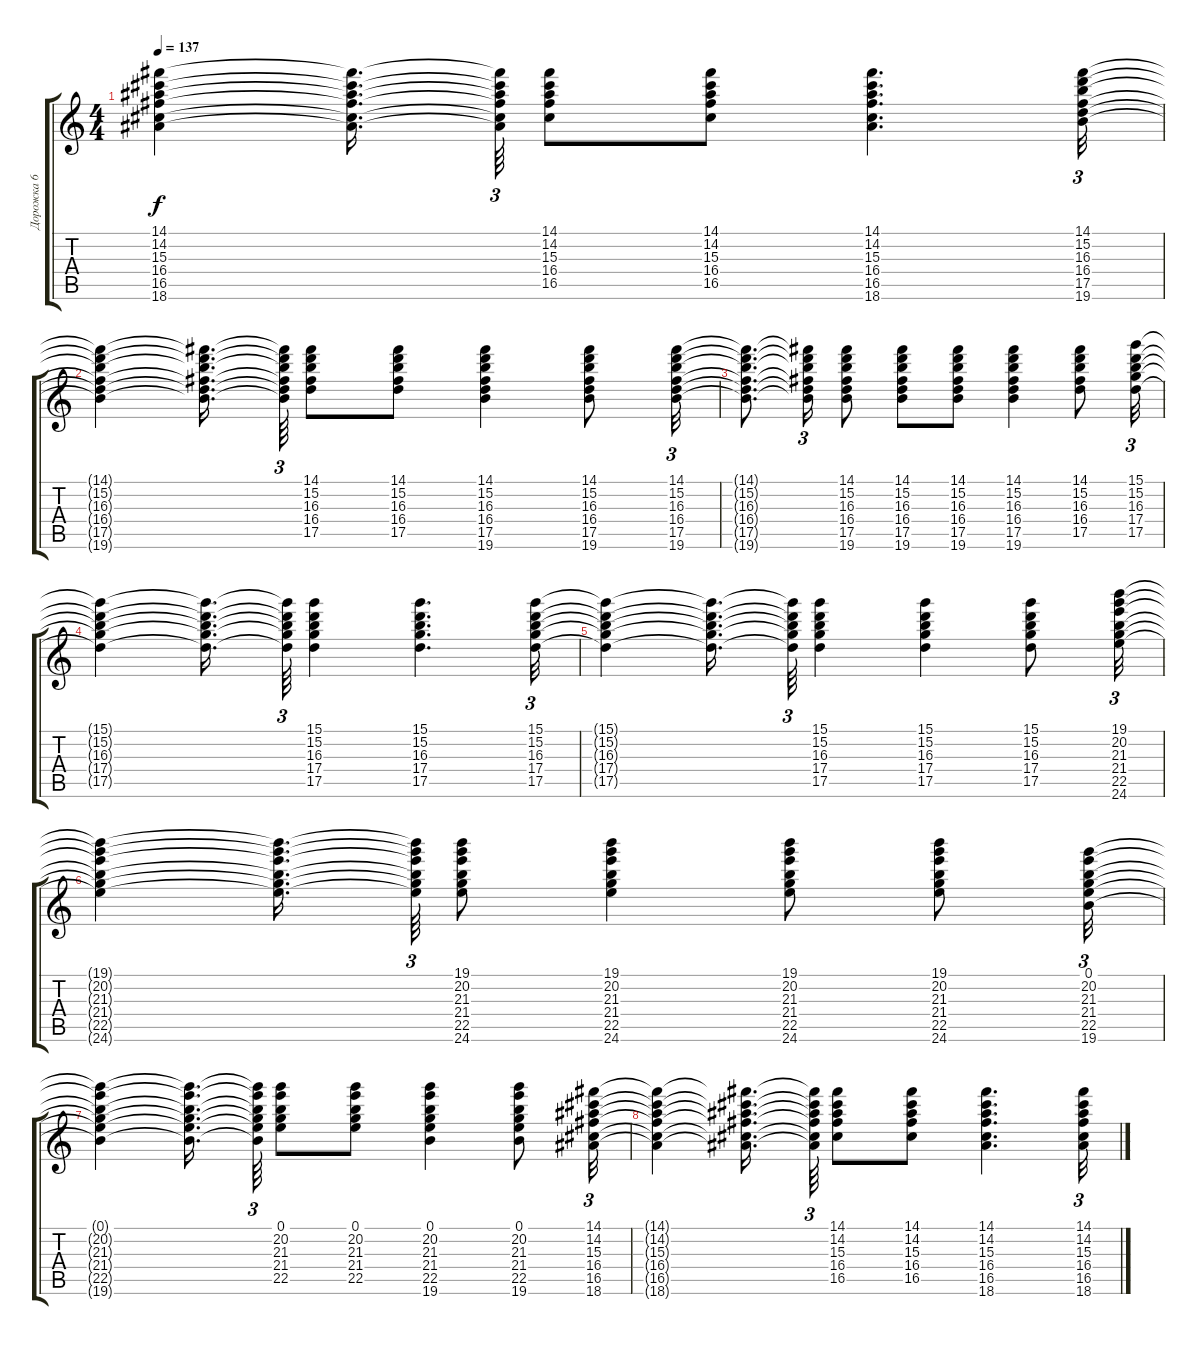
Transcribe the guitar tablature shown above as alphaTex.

\track ("Дорожка 6" "Дорожка 6") {instrument electricguitarclean}
\staff {score tabs}
\tuning (E4 B3 G3 D3 A2 E2) {hide}
\ts (4 4)
\tempo 137
\clef g2
\ks c
(14.1{t} 14.2{t} 15.3{t} 16.4{t} 16.5{t} 18.6{t}).4{dy f} (14.1{t} 14.2{t} 15.3{t} 16.4{t} 16.5{t} 18.6{t}).16{d beam splitsecondary} (14.1{t} 14.2{t} 15.3{t} 16.4{t} 16.5{t} 18.6{t}).64{tu (3 2)} (14.1 14.2 15.3 16.4 16.5).8 (14.1 14.2 15.3 16.4 16.5).8 (14.1 14.2 15.3 16.4 16.5 18.6).4{d} (14.1 15.2 16.3 16.4 17.5 19.6).32{tu (3 2)} |
(14.1{t} 15.2{t} 16.3{t} 16.4{t} 17.5{t} 19.6{t}).4 (14.1{t} 15.2{t} 16.3{t} 16.4{t} 17.5{t} 19.6{t}).16{d beam splitsecondary} (14.1{t} 15.2{t} 16.3{t} 16.4{t} 17.5{t} 19.6{t}).64{tu (3 2)} (14.1 15.2 16.3 16.4 17.5).8 (14.1 15.2 16.3 16.4 17.5).8 (14.1 15.2 16.3 16.4 17.5 19.6).4 (14.1 15.2 16.3 16.4 17.5 19.6).8 (14.1 15.2 16.3 16.4 17.5 19.6).32{tu (3 2)} |
(14.1{t} 15.2{t} 16.3{t} 16.4{t} 17.5{t} 19.6{t}).8{d} (14.1{t} 15.2{t} 16.3{t} 16.4{t} 17.5{t} 19.6{t}).16{tu (3 2)} (14.1 15.2 16.3 16.4 17.5 19.6).8 (14.1 15.2 16.3 16.4 17.5 19.6).8 (14.1 15.2 16.3 16.4 17.5 19.6).8 (14.1 15.2 16.3 16.4 17.5 19.6).4 (14.1 15.2 16.3 16.4 17.5).8 (15.1 15.2 16.3 17.4 17.5).32{tu (3 2)} |
(15.1{t} 15.2{t} 16.3{t} 17.4{t} 17.5{t}).4 (15.1{t} 15.2{t} 16.3{t} 17.4{t} 17.5{t}).16{d} (15.1{t} 15.2{t} 16.3{t} 17.4{t} 17.5{t}).64{tu (3 2)} (15.1 15.2 16.3 17.4 17.5).4 (15.1 15.2 16.3 17.4 17.5).4{d} (15.1 15.2 16.3 17.4 17.5).32{tu (3 2)} |
(15.1{t} 15.2{t} 16.3{t} 17.4{t} 17.5{t}).4 (15.1{t} 15.2{t} 16.3{t} 17.4{t} 17.5{t}).16{d} (15.1{t} 15.2{t} 16.3{t} 17.4{t} 17.5{t}).64{tu (3 2)} (15.1 15.2 16.3 17.4 17.5).4 (15.1 15.2 16.3 17.4 17.5).4 (15.1 15.2 16.3 17.4 17.5).8 (19.1 20.2 21.3 21.4 22.5 24.6).32{tu (3 2)} |
(19.1{t} 20.2{t} 21.3{t} 21.4{t} 22.5{t} 24.6{t}).4 (19.1{t} 20.2{t} 21.3{t} 21.4{t} 22.5{t} 24.6{t}).16{d beam splitsecondary} (19.1{t} 20.2{t} 21.3{t} 21.4{t} 22.5{t} 24.6{t}).64{tu (3 2)} (19.1 20.2 21.3 21.4 22.5 24.6).8 (19.1 20.2 21.3 21.4 22.5 24.6).4 (19.1 20.2 21.3 21.4 22.5 24.6).8 (19.1 20.2 21.3 21.4 22.5 24.6).8 (0.1 20.2 21.3 21.4 22.5 19.6).32{tu (3 2)} |
(0.1{t} 20.2{t} 21.3{t} 21.4{t} 22.5{t} 19.6{t}).4 (0.1{t} 20.2{t} 21.3{t} 21.4{t} 22.5{t} 19.6{t}).16{d beam splitsecondary} (0.1{t} 20.2{t} 21.3{t} 21.4{t} 22.5{t} 19.6{t}).64{tu (3 2)} (0.1 20.2 21.3 21.4 22.5).8 (0.1 20.2 21.3 21.4 22.5).8 (0.1 20.2 21.3 21.4 22.5 19.6).4 (0.1 20.2 21.3 21.4 22.5 19.6).8 (14.1 14.2 15.3 16.4 16.5 18.6).32{tu (3 2)} |
(14.1{t} 14.2{t} 15.3{t} 16.4{t} 16.5{t} 18.6{t}).4 (14.1{t} 14.2{t} 15.3{t} 16.4{t} 16.5{t} 18.6{t}).16{d beam splitsecondary} (14.1{t} 14.2{t} 15.3{t} 16.4{t} 16.5{t} 18.6{t}).64{tu (3 2)} (14.1 14.2 15.3 16.4 16.5).8 (14.1 14.2 15.3 16.4 16.5).8 (14.1 14.2 15.3 16.4 16.5 18.6).4{d} (14.1 14.2 15.3 16.4 16.5 18.6).32{tu (3 2)}
